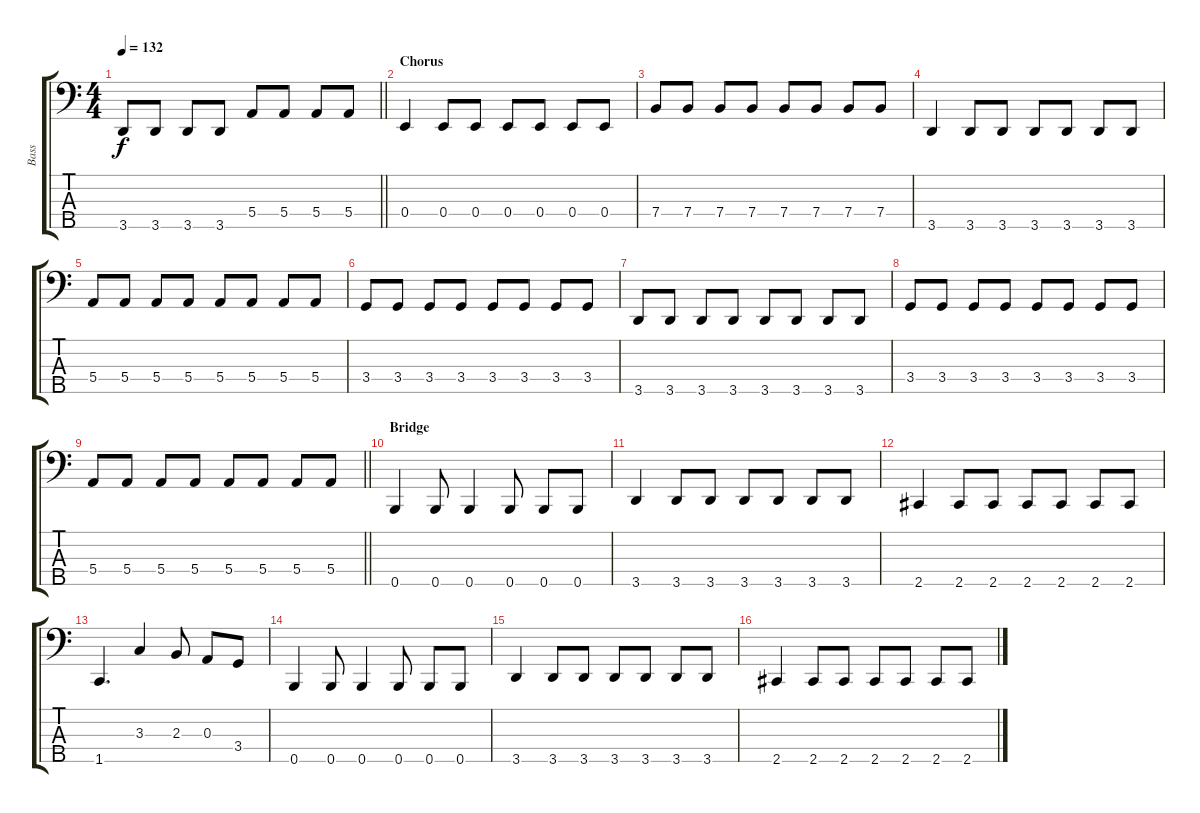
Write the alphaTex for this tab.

\track ("Bass" "Bass") {instrument electricbassfinger}
\staff {score tabs}
\tuning (G2 D2 A1 E1 B0) {hide}
\ts (4 4)
\tempo 132
\clef f4
\barLineRight lightlight
\ks c
3.5.8{dy f} 3.5.8 3.5.8 3.5.8 5.4.8 5.4.8 5.4.8 5.4.8 |
\section ("" "Chorus ")
0.4.4 0.4.8 0.4.8 0.4.8 0.4.8 0.4.8 0.4.8 |
7.4.8 7.4.8 7.4.8 7.4.8 7.4.8 7.4.8 7.4.8 7.4.8 |
3.5.4 3.5.8 3.5.8 3.5.8 3.5.8 3.5.8 3.5.8 |
5.4.8 5.4.8 5.4.8 5.4.8 5.4.8 5.4.8 5.4.8 5.4.8 |
3.4.8 3.4.8 3.4.8 3.4.8 3.4.8 3.4.8 3.4.8 3.4.8 |
3.5.8 3.5.8 3.5.8 3.5.8 3.5.8 3.5.8 3.5.8 3.5.8 |
3.4.8 3.4.8 3.4.8 3.4.8 3.4.8 3.4.8 3.4.8 3.4.8 |
\barLineRight lightlight
5.4.8 5.4.8 5.4.8 5.4.8 5.4.8 5.4.8 5.4.8 5.4.8 |
\section ("" "Bridge ")
0.5.4 0.5.8 0.5.4 0.5.8 0.5.8 0.5.8 |
3.5.4 3.5.8 3.5.8 3.5.8 3.5.8 3.5.8 3.5.8 |
2.5.4 2.5.8 2.5.8 2.5.8 2.5.8 2.5.8 2.5.8 |
1.5.4{d} 3.3.4 2.3.8 0.3.8 3.4.8 |
0.5.4 0.5.8 0.5.4 0.5.8 0.5.8 0.5.8 |
3.5.4 3.5.8 3.5.8 3.5.8 3.5.8 3.5.8 3.5.8 |
2.5.4 2.5.8 2.5.8 2.5.8 2.5.8 2.5.8 2.5.8
